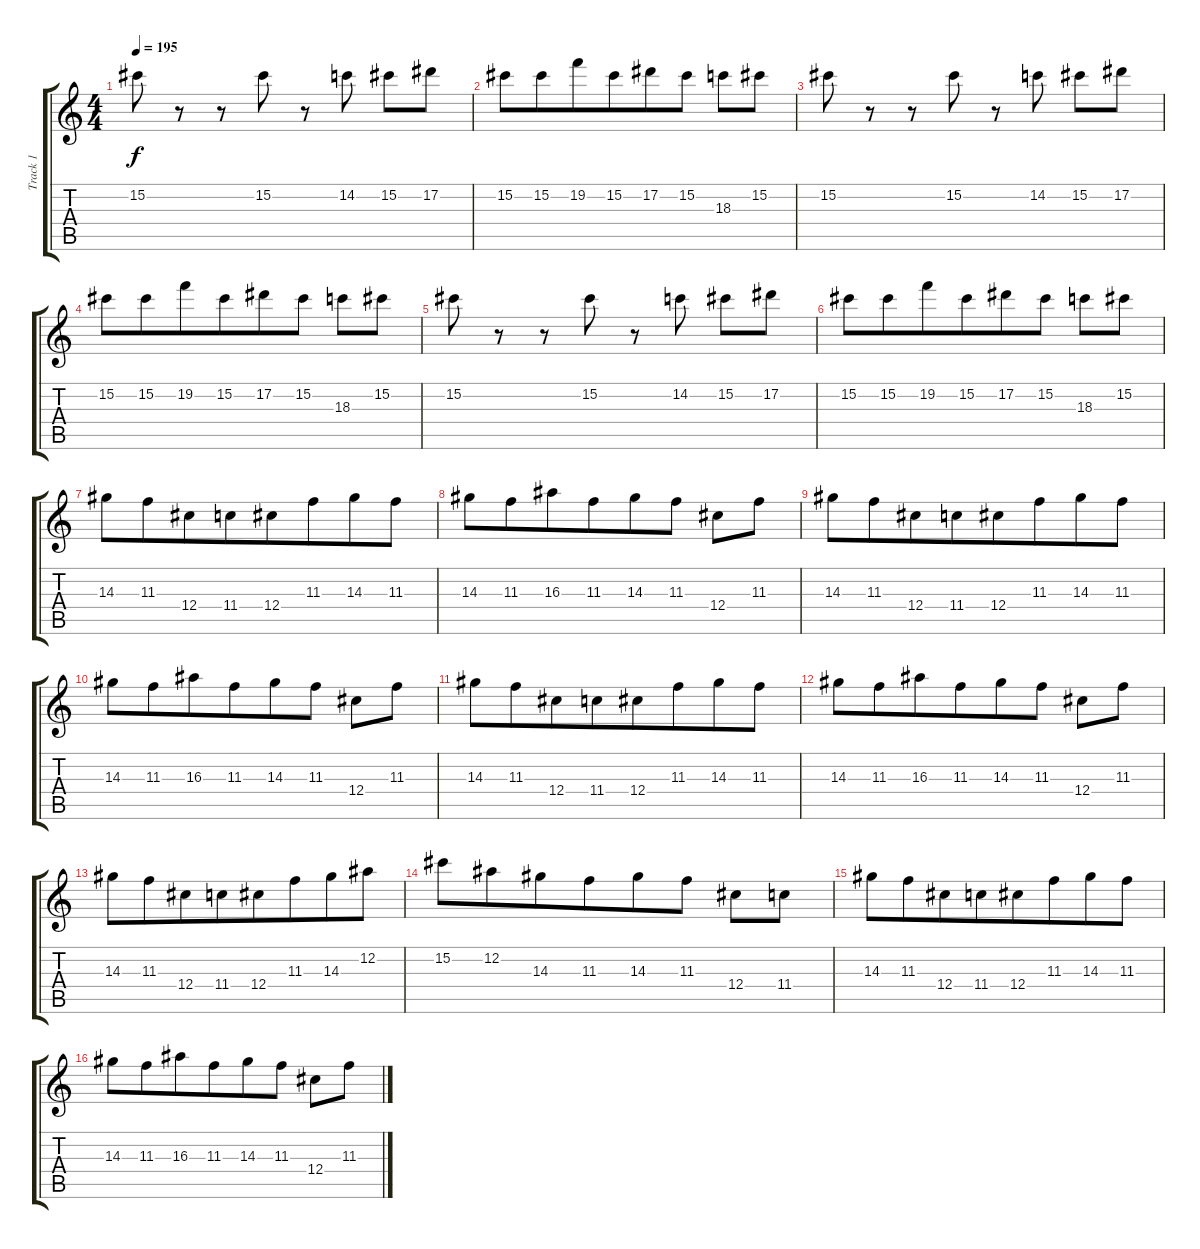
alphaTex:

\track ("Track 1" "Track 1") {instrument acousticguitarnylon}
\staff {score tabs}
\tuning (Eb4 Bb3 Gb3 Db3 Ab2 Db2) {hide}
\ts (4 4)
\tempo 195
\clef g2
\ks c
15.2.8{dy f} r.8{beam merge} r.8{beam merge} 15.2.8 r.8 14.2.8 15.2.8 17.2.8 |
15.2.8 15.2.8{beam merge} 19.2.8 15.2.8{beam merge} 17.2.8{beam merge} 15.2.8 18.3.8 15.2.8 |
15.2.8 r.8{beam merge} r.8{beam merge} 15.2.8 r.8 14.2.8 15.2.8 17.2.8 |
15.2.8 15.2.8{beam merge} 19.2.8 15.2.8{beam merge} 17.2.8{beam merge} 15.2.8 18.3.8 15.2.8 |
15.2.8 r.8{beam merge} r.8{beam merge} 15.2.8 r.8 14.2.8 15.2.8 17.2.8 |
15.2.8 15.2.8{beam merge} 19.2.8 15.2.8{beam merge} 17.2.8{beam merge} 15.2.8 18.3.8 15.2.8 |
14.3.8{beam merge} 11.3.8{beam merge} 12.4.8 11.4.8{beam merge} 12.4.8{beam merge} 11.3.8{beam merge} 14.3.8 11.3.8 |
14.3.8 11.3.8{beam merge} 16.3.8 11.3.8{beam merge} 14.3.8 11.3.8 12.4.8 11.3.8 |
14.3.8{beam merge} 11.3.8{beam merge} 12.4.8 11.4.8{beam merge} 12.4.8{beam merge} 11.3.8{beam merge} 14.3.8 11.3.8 |
14.3.8 11.3.8{beam merge} 16.3.8 11.3.8{beam merge} 14.3.8 11.3.8 12.4.8 11.3.8 |
14.3.8{beam merge} 11.3.8{beam merge} 12.4.8 11.4.8{beam merge} 12.4.8{beam merge} 11.3.8{beam merge} 14.3.8 11.3.8 |
14.3.8 11.3.8{beam merge} 16.3.8 11.3.8{beam merge} 14.3.8 11.3.8 12.4.8 11.3.8 |
14.3.8{beam merge} 11.3.8{beam merge} 12.4.8 11.4.8{beam merge} 12.4.8{beam merge} 11.3.8{beam merge} 14.3.8 12.2.8 |
15.2.8 12.2.8{beam merge} 14.3.8 11.3.8{beam merge} 14.3.8 11.3.8 12.4.8 11.4.8 |
14.3.8{beam merge} 11.3.8{beam merge} 12.4.8 11.4.8{beam merge} 12.4.8{beam merge} 11.3.8{beam merge} 14.3.8 11.3.8 |
14.3.8 11.3.8{beam merge} 16.3.8 11.3.8{beam merge} 14.3.8 11.3.8 12.4.8 11.3.8
